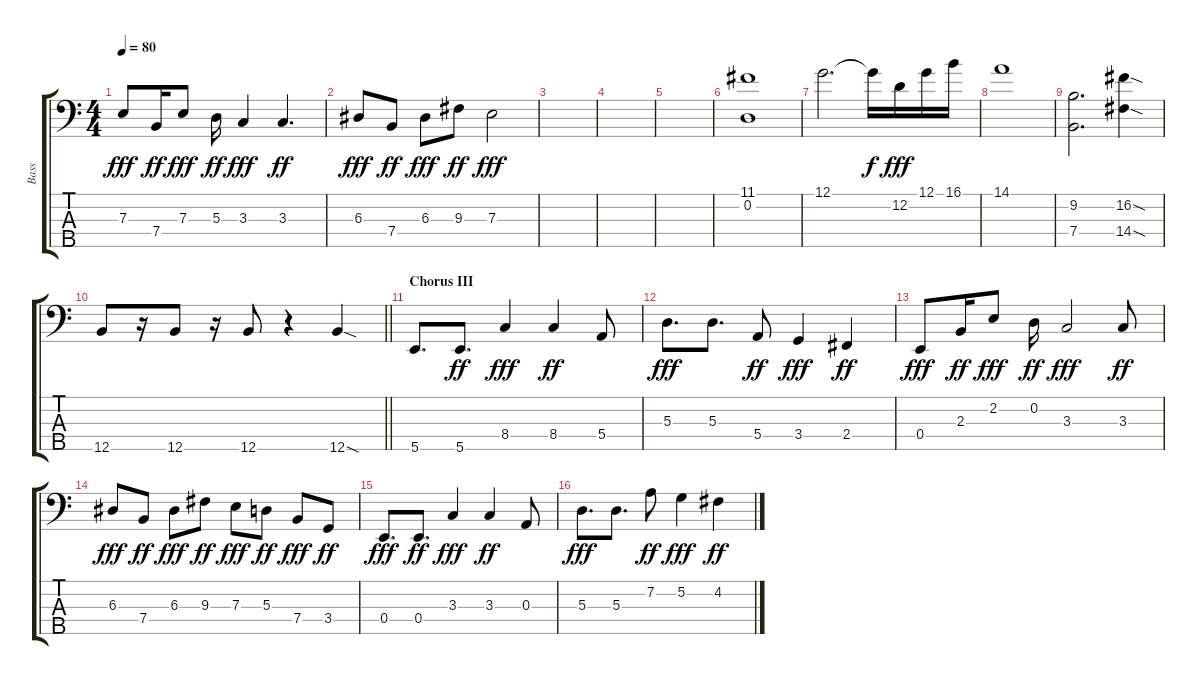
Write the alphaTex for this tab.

\track ("Bass" "Bass") {instrument electricbassfinger}
\staff {score tabs}
\tuning (G2 D2 A1 E1 B0) {hide}
\ts (4 4)
\tempo 80
\clef f4
\ks c
7.3.8{dy fff} 7.4.16{dy ff} 7.3.8{dy fff} 5.3.16{dy ff} 3.3.4{dy fff} 3.3.4{d dy ff} |
6.3.8{dy fff} 7.4.8{dy ff} 6.3.8{dy fff} 9.3.8{dy ff} 7.3.2{dy fff} |
|
|
|
(11.1 0.2).1 |
12.1.2{d} 12.1{t}.16{dy f} 12.2.16{dy fff} 12.1.16 16.1.16 |
14.1.1 |
(9.2 7.4).2{d} (16.2{sod} 14.4{sod}).4 |
\barLineRight lightlight
12.5.8 r.16 12.5.8 r.16 12.5.8 r.4 12.5{sod}.4 |
\section ("" "Chorus III")
5.5.8{d} 5.5.8{d dy ff} 8.4.4{dy fff} 8.4.4{dy ff} 5.4.8 |
5.3.8{d dy fff} 5.3.8{d} 5.4.8{dy ff} 3.4.4{dy fff} 2.4.4{dy ff} |
0.4.8{dy fff} 2.3.16{dy ff} 2.2.8{dy fff} 0.2.16{dy ff} 3.3.2{dy fff} 3.3.8{dy ff} |
6.3.8{dy fff} 7.4.8{dy ff} 6.3.8{dy fff} 9.3.8{dy ff} 7.3.8{dy fff} 5.3.8{dy ff} 7.4.8{dy fff} 3.4.8{dy ff} |
0.4.8{d dy fff} 0.4.8{d dy ff} 3.3.4{dy fff} 3.3.4{dy ff} 0.3.8 |
5.3.8{d dy fff} 5.3.8{d} 7.2.8{dy ff} 5.2.4{dy fff} 4.2.4{dy ff}
